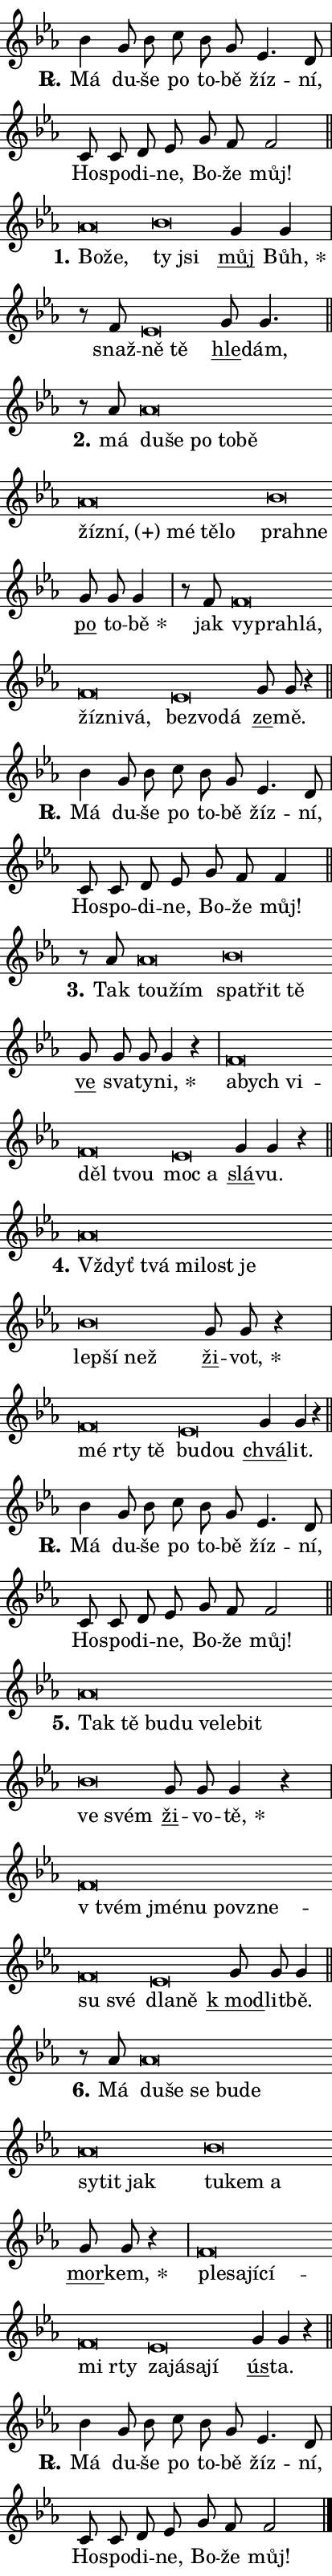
\version "2.22.1"
\header { tagline = "" }
\paper {
  indent = 0\cm
  top-margin = 0\cm
  right-margin = 0\cm
  bottom-margin = 0\cm
  left-margin = 0\cm
  paper-width = 7\cm
  page-breaking = #ly:one-page-breaking
  system-system-spacing.basic-distance = #11
  score-system-spacing.basic-distance = #11
  ragged-last = ##f
}


%% Author: Thomas Morley
%% https://lists.gnu.org/archive/html/lilypond-user/2020-05/msg00002.html
#(define (line-position grob)
"Returns position of @var[grob} in current system:
   @code{'start}, if at first time-step
   @code{'end}, if at last time-step
   @code{'middle} otherwise
"
  (let* ((col (ly:item-get-column grob))
         (ln (ly:grob-object col 'left-neighbor))
         (rn (ly:grob-object col 'right-neighbor))
         (col-to-check-left (if (ly:grob? ln) ln col))
         (col-to-check-right (if (ly:grob? rn) rn col))
         (break-dir-left
           (and
             (ly:grob-property col-to-check-left 'non-musical #f)
             (ly:item-break-dir col-to-check-left)))
         (break-dir-right
           (and
             (ly:grob-property col-to-check-right 'non-musical #f)
             (ly:item-break-dir col-to-check-right))))
        (cond ((eqv? 1 break-dir-left) 'start)
              ((eqv? -1 break-dir-right) 'end)
              (else 'middle))))

#(define (tranparent-at-line-position vctor)
  (lambda (grob)
  "Relying on @code{line-position} select the relevant enry from @var{vctor}.
Used to determine transparency,"
    (case (line-position grob)
      ((end) (not (vector-ref vctor 0)))
      ((middle) (not (vector-ref vctor 1)))
      ((start) (not (vector-ref vctor 2))))))

noteHeadBreakVisibility =
#(define-music-function (break-visibility)(vector?)
"Makes @code{NoteHead}s transparent relying on @var{break-visibility}"
#{
  \override NoteHead.transparent =
    #(tranparent-at-line-position break-visibility)
#})

#(define delete-ledgers-for-transparent-note-heads
  (lambda (grob)
    "Reads whether a @code{NoteHead} is transparent.
If so this @code{NoteHead} is removed from @code{'note-heads} from
@var{grob}, which is supposed to be @code{LedgerLineSpanner}.
As a result ledgers are not printed for this @code{NoteHead}"
    (let* ((nhds-array (ly:grob-object grob 'note-heads))
           (nhds-list
             (if (ly:grob-array? nhds-array)
                 (ly:grob-array->list nhds-array)
                 '()))
           ;; Relies on the transparent-property being done before
           ;; Staff.LedgerLineSpanner.after-line-breaking is executed.
           ;; This is fragile ...
           (to-keep
             (remove
               (lambda (nhd)
                 (ly:grob-property nhd 'transparent #f))
               nhds-list)))
      ;; TODO find a better method to iterate over grob-arrays, similiar
      ;; to filter/remove etc for lists
      ;; For now rebuilt from scratch
      (set! (ly:grob-object grob 'note-heads)  '())
      (for-each
        (lambda (nhd)
          (ly:pointer-group-interface::add-grob grob 'note-heads nhd))
        to-keep))))

hideNotes = {
  \noteHeadBreakVisibility #begin-of-line-visible
}
unHideNotes = {
  \noteHeadBreakVisibility #all-visible
}

% work-around for resetting accidentals
% https://lilypond.org/doc/v2.23/Documentation/notation/displaying-rhythms#unmetered-music
cadenzaMeasure = {
  \cadenzaOff
  \partial 1024 s1024
  \cadenzaOn
}

#(define-markup-command (accent layout props text) (markup?)
  "Underline accented syllable"
  (interpret-markup layout props
    #{\markup \override #'(offset . 4.3) \underline { #text }#}))

responsum = \markup \concat {
  "R" \hspace #-1.05 \path #0.1 #'((moveto 0 0.07) (lineto 0.9 0.8)) \hspace #0.05 "."
}

\layout {
    \context {
        \Staff
        \remove "Time_signature_engraver"
        \override LedgerLineSpanner.after-line-breaking = #delete-ledgers-for-transparent-note-heads
    }
    \context {
        \Voice {
            \override NoteHead.output-attributes = #'((class . "notehead"))
            \override Hairpin.height = #0.55
        }
    }
    \context {
        \Lyrics {
            \override StanzaNumber.output-attributes = #'((class . "stanzanumber"))
            \override LyricSpace.minimum-distance = #0.9
            \override LyricText.font-name = #"TeX Gyre Schola"
            \override LyricText.font-size = 1
            \override StanzaNumber.font-name = #"TeX Gyre Schola Bold"
            \override StanzaNumber.font-size = 1
        }
    }
}

% magnetic-lyrics.ily
%
%   written by
%     Jean Abou Samra <jean@abou-samra.fr>
%     Werner Lemberg <wl@gnu.org>
%
%   adapted by
%     Jiri Hon <jiri.hon@gmail.com>
%
% Version 2022-Apr-15

% https://www.mail-archive.com/lilypond-user@gnu.org/msg149350.html

#(define (Left_hyphen_pointer_engraver context)
   "Collect syllable-hyphen-syllable occurrences in lyrics and store
them in properties.  This engraver only looks to the left.  For
example, if the lyrics input is @code{foo -- bar}, it does the
following.

@itemize @bullet
@item
Set the @code{text} property of the @code{LyricHyphen} grob between
@q{foo} and @q{bar} to @code{foo}.

@item
Set the @code{left-hyphen} property of the @code{LyricText} grob with
text @q{foo} to the @code{LyricHyphen} grob between @q{foo} and
@q{bar}.
@end itemize

Use this auxiliary engraver in combination with the
@code{lyric-@/text::@/apply-@/magnetic-@/offset!} hook."
   (let ((hyphen #f)
         (text #f))
     (make-engraver
      (acknowledgers
       ((lyric-syllable-interface engraver grob source-engraver)
        (set! text grob)))
      (end-acknowledgers
       ((lyric-hyphen-interface engraver grob source-engraver)
        ;(when (not (grob::has-interface grob 'lyric-space-interface))
          (set! hyphen grob)));)
      ((stop-translation-timestep engraver)
       (when (and text hyphen)
         (ly:grob-set-object! text 'left-hyphen hyphen))
       (set! text #f)
       (set! hyphen #f)))))

#(define (lyric-text::apply-magnetic-offset! grob)
   "If the space between two syllables is less than the value in
property @code{LyricText@/.details@/.squash-threshold}, move the right
syllable to the left so that it gets concatenated with the left
syllable.

Use this function as a hook for
@code{LyricText@/.after-@/line-@/breaking} if the
@code{Left_@/hyphen_@/pointer_@/engraver} is active."
   (let ((hyphen (ly:grob-object grob 'left-hyphen #f)))
     (when hyphen
       (let ((left-text (ly:spanner-bound hyphen LEFT)))
         (when (grob::has-interface left-text 'lyric-syllable-interface)
           (let* ((common (ly:grob-common-refpoint grob left-text X))
                  (this-x-ext (ly:grob-extent grob common X))
                  (left-x-ext
                   (begin
                     ;; Trigger magnetism for left-text.
                     (ly:grob-property left-text 'after-line-breaking)
                     (ly:grob-extent left-text common X)))
                  ;; `delta` is the gap width between two syllables.
                  (delta (- (interval-start this-x-ext)
                            (interval-end left-x-ext)))
                  (details (ly:grob-property grob 'details))
                  (threshold (assoc-get 'squash-threshold details 0.2)))
             (when (< delta threshold)
               (let* (;; We have to manipulate the input text so that
                      ;; ligatures crossing syllable boundaries are not
                      ;; disabled.  For languages based on the Latin
                      ;; script this is essentially a beautification.
                      ;; However, for non-Western scripts it can be a
                      ;; necessity.
                      (lt (ly:grob-property left-text 'text))
                      (rt (ly:grob-property grob 'text))
                      (is-space (grob::has-interface hyphen 'lyric-space-interface))
                      (space (if is-space " " ""))
                      (space-markup (grob-interpret-markup grob " "))
                      (space-size (interval-length (ly:stencil-extent space-markup X)))
                      (extra-delta (if is-space space-size 0))
                      ;; Append new syllable.
                      (ltrt-space (if (and (string? lt) (string? rt))
                                (string-append lt space rt)
                                (make-concat-markup (list lt space rt))))
                      ;; Right-align `ltrt` to the right side.
                      (ltrt-space-markup (grob-interpret-markup
                               grob
                               (make-translate-markup
                                (cons (interval-length this-x-ext) 0)
                                (make-right-align-markup ltrt-space)))))
                 (begin
                   ;; Don't print `left-text`.
                   (ly:grob-set-property! left-text 'stencil #f)
                   ;; Set text and stencil (which holds all collected
                   ;; syllables so far) and shift it to the left.
                   (ly:grob-set-property! grob 'text ltrt-space)
                   (ly:grob-set-property! grob 'stencil ltrt-space-markup)
                   (ly:grob-translate-axis! grob (- (- delta extra-delta)) X))))))))))


#(define (lyric-hyphen::displace-bounds-first grob)
   ;; Make very sure this callback isn't triggered too early.
   (let ((left (ly:spanner-bound grob LEFT))
         (right (ly:spanner-bound grob RIGHT)))
     (ly:grob-property left 'after-line-breaking)
     (ly:grob-property right 'after-line-breaking)
     (ly:lyric-hyphen::print grob)))

squashThreshold = #0.4

\layout {
  \context {
    \Lyrics
    \consists #Left_hyphen_pointer_engraver
    \override LyricText.after-line-breaking =
      #lyric-text::apply-magnetic-offset!
    \override LyricHyphen.stencil = #lyric-hyphen::displace-bounds-first
    \override LyricText.details.squash-threshold = \squashThreshold
    \override LyricHyphen.minimum-distance = 0
    \override LyricHyphen.minimum-length = \squashThreshold
  }
}

squash = \override LyricText.details.squash-threshold = 9999
unSquash = \override LyricText.details.squash-threshold = \squashThreshold

left = \override LyricText.self-alignment-X = #LEFT
unLeft = \revert LyricText.self-alignment-X

starOffset = #(lambda (grob) 
                (let ((x_offset (ly:self-alignment-interface::aligned-on-x-parent grob)))
                  (if (= x_offset 0) 0 (+ x_offset 1.2))))

star = #(define-music-function (syllable)(string?)
"Append star separator at the end of a syllable"
#{
  \once \override LyricText.X-offset = #starOffset
  \lyricmode { \markup {
    #syllable
    \override #'((font-name . "TeX Gyre Schola Bold")) \hspace #0.2 \lower #0.65 \larger "*"
  } }
#})

starAccent = #(define-music-function (syllable)(string?)
"Append star separator at the end of a syllable and make accent"
#{
  \once \override LyricText.X-offset = #starOffset
  \lyricmode { \markup {
    \accent #syllable
    \override #'((font-name . "TeX Gyre Schola Bold")) \hspace #0.2 \lower #0.65 \larger "*"
  } }
#})

breath = #(define-music-function (syllable)(string?)
"Append breathing indicator at the end of a syllable"
#{
  \lyricmode { \markup { #syllable "+" } }
#})

optionalBreath = #(define-music-function (syllable)(string?)
"Append optional breathing indicator at the end of a syllable"
#{
  \lyricmode { \markup { #syllable "(+)" } }
#})


\score {
    <<
        \new Voice = "melody" { \cadenzaOn \key es \major \relative { bes'4 g8 bes c bes g es4. d8 \cadenzaMeasure \bar "|" c8 c d es g f f2 \cadenzaMeasure \bar "||" \break }
\relative { as'\breve*1/16 \hideNotes \breve*1/16 \bar "" \unHideNotes bes\breve*1/16 \hideNotes \breve*1/16 \bar "" \unHideNotes \bar "" g4 g \cadenzaMeasure \bar "|" r8 f es\breve*1/16 \hideNotes \breve*1/16 \bar "" \unHideNotes \bar "" g8 g4. \cadenzaMeasure \bar "||" \break }
\relative { r8 as' as\breve*1/16 \hideNotes \breve*1/16 \bar "" \breve*1/16 \bar "" \breve*1/16 \bar "" \breve*1/16 \bar "" \breve*1/16 \bar "" \breve*1/16 \bar "" \breve*1/16 \bar "" \breve*1/16 \breve*1/16 \bar "" \unHideNotes bes\breve*1/16 \hideNotes \breve*1/16 \bar "" \unHideNotes \bar "" g8 g g4 \cadenzaMeasure \bar "|" r8 f f\breve*1/16 \hideNotes \breve*1/16 \bar "" \breve*1/16 \bar "" \breve*1/16 \bar "" \breve*1/16 \breve*1/16 \bar "" \unHideNotes es\breve*1/16 \hideNotes \breve*1/16 \breve*1/16 \bar "" \unHideNotes \bar "" g8 g r4 \cadenzaMeasure \bar "||" \break }
\relative { bes'4 g8 bes c bes g es4. d8 \cadenzaMeasure \bar "|" c8 c d es g f f4 \cadenzaMeasure \bar "||" \break }
\relative { r8 as' as\breve*1/16 \hideNotes \breve*1/16 \bar "" \unHideNotes bes\breve*1/16 \hideNotes \breve*1/16 \breve*1/16 \bar "" \unHideNotes \bar "" g8 g g g4 r \cadenzaMeasure \bar "|" f\breve*1/16 \hideNotes \breve*1/16 \bar "" \breve*1/16 \bar "" \breve*1/16 \breve*1/16 \bar "" \unHideNotes es\breve*1/16 \hideNotes \breve*1/16 \bar "" \unHideNotes \bar "" g4 g4 r \cadenzaMeasure \bar "||" \break }
\relative { as'\breve*1/16 \hideNotes \breve*1/16 \bar "" \breve*1/16 \bar "" \breve*1/16 \breve*1/16 \bar "" \unHideNotes bes\breve*1/16 \hideNotes \breve*1/16 \breve*1/16 \bar "" \unHideNotes \bar "" g8 g r4 \cadenzaMeasure \bar "|" f\breve*1/16 \hideNotes \breve*1/16 \breve*1/16 \bar "" \unHideNotes es\breve*1/16 \hideNotes \breve*1/16 \bar "" \unHideNotes \bar "" g4 g r \cadenzaMeasure \bar "||" \break }
\relative { bes'4 g8 bes c bes g es4. d8 \cadenzaMeasure \bar "|" c8 c d es g f f2 \cadenzaMeasure \bar "||" \break }
\relative { as'\breve*1/16 \hideNotes \breve*1/16 \bar "" \breve*1/16 \bar "" \breve*1/16 \bar "" \breve*1/16 \bar "" \breve*1/16 \breve*1/16 \bar "" \unHideNotes bes\breve*1/16 \hideNotes \breve*1/16 \bar "" \unHideNotes \bar "" g8 g g4 r \cadenzaMeasure \bar "|" f\breve*1/16 \hideNotes \breve*1/16 \bar "" \breve*1/16 \bar "" \breve*1/16 \bar "" \breve*1/16 \bar "" \breve*1/16 \breve*1/16 \bar "" \unHideNotes es\breve*1/16 \hideNotes \breve*1/16 \bar "" \unHideNotes \bar "" g8 g g4 \cadenzaMeasure \bar "||" \break }
\relative { r8 as' as\breve*1/16 \hideNotes \breve*1/16 \bar "" \breve*1/16 \bar "" \breve*1/16 \bar "" \breve*1/16 \bar "" \breve*1/16 \bar "" \breve*1/16 \breve*1/16 \bar "" \unHideNotes bes\breve*1/16 \hideNotes \breve*1/16 \breve*1/16 \bar "" \unHideNotes \bar "" g8 g r4 \cadenzaMeasure \bar "|" f\breve*1/16 \hideNotes \breve*1/16 \bar "" \breve*1/16 \bar "" \breve*1/16 \bar "" \breve*1/16 \breve*1/16 \bar "" \unHideNotes es\breve*1/16 \hideNotes \breve*1/16 \bar "" \breve*1/16 \breve*1/16 \bar "" \unHideNotes \bar "" g4 g r \cadenzaMeasure \bar "||" \break }
\relative { bes'4 g8 bes c bes g es4. d8 \cadenzaMeasure \bar "|" c8 c d es g f f2 \cadenzaMeasure \bar "||" \break } \bar "|." }
        \new Lyrics \lyricsto "melody" { \lyricmode { \set stanza = \responsum
Má du -- še po to -- bě žíz -- ní, Ho -- spo -- di -- ne, Bo -- že můj!
\set stanza = "1."
\left Bo -- \squash že, \left \unLeft \unSquash ty \squash jsi \unLeft \unSquash \markup \accent můj \star Bůh, snaž -- \left ně \squash tě \unLeft \unSquash \markup \accent hle -- dám,
\set stanza = "2."
má \left du -- \squash še po to -- bě žíz -- \optionalBreath ní, mé tě -- lo \left \unLeft \unSquash pra -- \squash hne \unLeft \unSquash \markup \accent po to -- \star bě jak \left vy -- \squash pra -- hlá, žíz -- ni -- vá, \left \unLeft \unSquash bez -- \squash vo -- dá \unLeft \unSquash \markup \accent ze -- mě.
\set stanza = \responsum
Má du -- še po to -- bě žíz -- ní, Ho -- spo -- di -- ne, Bo -- že můj!
\set stanza = "3."
Tak \left tou -- \squash žím \left \unLeft \unSquash spa -- \squash třit tě \unLeft \unSquash \markup \accent ve sva -- ty -- \star ni, \left a -- \squash bych vi -- děl tvou \left \unLeft \unSquash moc \squash a \unLeft \unSquash \markup \accent slá -- vu.
\set stanza = "4."
\left Vždyť \squash tvá mi -- lost je \left \unLeft \unSquash lep -- \squash ší než \unLeft \unSquash \markup \accent ži -- \star vot, \left mé \squash rty tě \left \unLeft \unSquash bu -- \squash dou \unLeft \unSquash \markup \accent chvá -- lit.
\set stanza = \responsum
Má du -- še po to -- bě žíz -- ní, Ho -- spo -- di -- ne, Bo -- že můj!
\set stanza = "5."
\left Tak \squash tě bu -- du ve -- le -- bit \left \unLeft \unSquash ve \squash svém \unLeft \unSquash \markup \accent ži -- vo -- \star tě, \left "v tvém" \squash jmé -- nu po -- vzne -- su své \left \unLeft \unSquash dla -- \squash ně \unLeft \unSquash \markup \accent "k mod" -- lit -- bě.
\set stanza = "6."
Má \left du -- \squash še se bu -- de sy -- tit jak \left \unLeft \unSquash tu -- \squash kem a \unLeft \unSquash \markup \accent mor -- \star kem, \left ple -- \squash sa -- jí -- cí -- mi rty \left \unLeft \unSquash za -- \squash já -- sa -- jí \unLeft \unSquash \markup \accent ús -- ta.
\set stanza = \responsum
Má du -- še po to -- bě žíz -- ní, Ho -- spo -- di -- ne, Bo -- že můj! } }
    >>
    \layout {}
}
